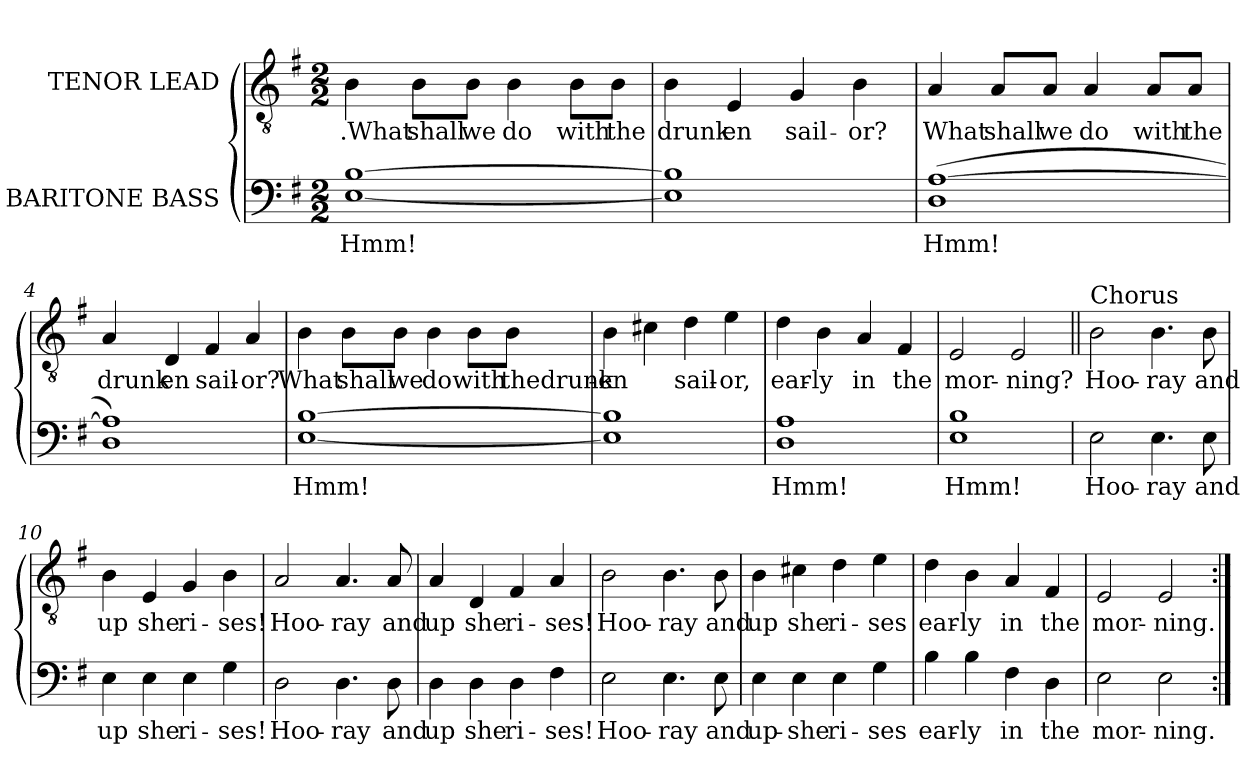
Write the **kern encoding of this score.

**kern	**text	**kern	**text
*part2	*part2	*part1	*part1
*staff2	*staff2	*staff1	*staff1
*I"BARITONE  BASS	*	*I"TENOR  LEAD	*
!!LO:PB:g=z
*stria5	*	*stria5	*
*clefF4	*	*clefGv2	*
*k[f#]	*	*k[f#]	*
*G:	*	*G:	*
*M2/2	*	*M2/2	*
=1	=1	=1	=1
!	!LO:LY:b:cj	!	!LO:LY:b:cj
[>1B [<1E	Hmm!	4B\	.What
!	!	!	!LO:LY:b:cj
.	.	8B\L	shall
!	!	!	!LO:LY:b:cj
.	.	8B\J	we
!	!	!	!LO:LY:b:cj
.	.	4B\	do
!	!	!	!LO:LY:b:cj
.	.	8B\L	with
!	!	!	!LO:LY:b:cj
.	.	8B\J	the
=2	=2	=2	=2
!	!	!	!LO:LY:b:cj
1B] 1E]	.	4B\	drunk
!	!	!	!LO:LY:b:cj
.	.	4E/	en
!	!	!	!LO:LY:b:cj
.	.	4G/	sail-
!	!	!	!LO:LY:b:cj
.	.	4B\	-or?
=3	=3	=3	=3
!	!LO:LY:b:cj	!	!LO:LY:b:cj
(<[>1A 1D	Hmm!	4A/	What
!	!	!	!LO:LY:b:cj
.	.	8A/L	shall
!	!	!	!LO:LY:b:cj
.	.	8A/J	we
!	!	!	!LO:LY:b:cj
.	.	4A/	do
!	!	!	!LO:LY:b:cj
.	.	8A/L	with
!	!	!	!LO:LY:b:cj
.	.	8A/J	the
=4	=4	=4	=4
!	!	!	!LO:LY:b:cj
1A] 1D)	.	4A/	drunk
!	!	!	!LO:LY:b:cj
.	.	4D/	en
!	!	!	!LO:LY:b:cj
.	.	4F#/	sail-
!	!	!	!LO:LY:b:cj
.	.	4A/	-or?
!!LO:LB:g=z
=5	=5	=5	=5
!	!LO:LY:b:cj	!	!LO:LY:b:cj
[>1B [<1E	Hmm!	4B\	What
!	!	!	!LO:LY:b:cj
.	.	8B\L	shall
!	!	!	!LO:LY:b:cj
.	.	8B\J	we
!	!	!	!LO:LY:b:cj
.	.	4B\	do
!	!	!	!LO:LY:b:cj
.	.	8B\L	with
!	!	!	!LO:LY:b
.	.	8B\J	thedrunk-
=6	=6	=6	=6
!	!	!	!LO:LY:b:cj
1B] 1E]	.	4B\	-en
.	.	4c#X\	.
!	!	!	!LO:LY:b:cj
.	.	4d\	sail-
!	!	!	!LO:LY:b:cj
.	.	4e\	-or,
=7	=7	=7	=7
!	!LO:LY:b:cj	!	!LO:LY:b
1A 1D	Hmm!	4d\	ear-
!	!	!	!LO:LY:b:rj
.	.	4B\	-ly
!	!	!	!LO:LY:b:cj
.	.	4A/	in
!	!	!	!LO:LY:b:cj
.	.	4F#/	the
=8	=8	=8	=8
!	!LO:LY:b:cj	!	!LO:LY:b:cj
1B 1E	Hmm!	2E/	mor-
!	!	!	!LO:LY:b:cj
.	.	2E/	-ning?
=9	=9||	=9||	=9||
!	!	!LO:TX:a:t=Chorus	!
!	!LO:LY:b:cj	!	!LO:LY:b:cj
2E\	Hoo-	2B\	Hoo-
!	!LO:LY:b:cj	!	!LO:LY:b:cj
4.E\	-ray	4.B\	-ray
!	!LO:LY:b:cj	!	!LO:LY:b:cj
8E\	and	8B\	and
=10	=10	=10	=10
!	!LO:LY:b:cj	!	!LO:LY:b:cj
4E\	up	4B\	up
!	!LO:LY:b:cj	!	!LO:LY:b:cj
4E\	she	4E/	she
!	!LO:LY:b:cj	!	!LO:LY:b:cj
4E\	ri-	4G/	ri-
!	!LO:LY:b:cj	!	!LO:LY:b:cj
4G\	-ses!	4B\	-ses!
!!LO:LB:g=z
=11	=11	=11	=11
!	!LO:LY:b:cj	!	!LO:LY:b:cj
2D\	Hoo-	2A/	Hoo-
!	!LO:LY:b:cj	!	!LO:LY:b:cj
4.D\	-ray	4.A/	-ray
!	!LO:LY:b:cj	!	!LO:LY:b:cj
8D\	and	8A/	and
=12	=12	=12	=12
!	!LO:LY:b:cj	!	!LO:LY:b:cj
4D\	up	4A/	up
!	!LO:LY:b:cj	!	!LO:LY:b:cj
4D\	she	4D/	she
!	!LO:LY:b:cj	!	!LO:LY:b:cj
4D\	ri-	4F#/	ri-
!	!LO:LY:b:cj	!	!LO:LY:b:cj
4F#\	-ses!	4A/	-ses!
=13	=13	=13	=13
!	!LO:LY:b:cj	!	!LO:LY:b:cj
2E\	Hoo-	2B\	Hoo-
!	!LO:LY:b:cj	!	!LO:LY:b:cj
4.E\	-ray	4.B\	-ray
!	!LO:LY:b:cj	!	!LO:LY:b:cj
8E\	and	8B\	and
=14	=14	=14	=14
!	!LO:LY:b:cj	!	!LO:LY:b:cj
4E\	up-	4B\	up
!	!LO:LY:b:cj	!	!LO:LY:b:cj
4E\	-she	4c#X\	she
!	!LO:LY:b:cj	!	!LO:LY:b:cj
4E\	ri-	4d\	ri-
!	!LO:LY:b:cj	!	!LO:LY:b:cj
4G\	-ses	4e\	-ses
=15	=15	=15	=15
!	!LO:LY:b:cj	!	!LO:LY:b:cj
4B\	ear-	4d\	ear-
!	!LO:LY:b:cj	!	!LO:LY:b:cj
4B\	-ly	4B\	-ly
!	!LO:LY:b:cj	!	!LO:LY:b:cj
4F#\	in	4A/	in
!	!LO:LY:b:cj	!	!LO:LY:b:cj
4D\	the	4F#/	the
=16	=16	=16	=16
!	!LO:LY:b:cj	!	!LO:LY:b:cj
2E\	mor-	2E/	mor-
!	!LO:LY:b:cj	!	!LO:LY:b:cj
2E\	-ning.	2E/	-ning.
=:|!	=:|!	=:|!	=:|!
*-	*-	*-	*-
